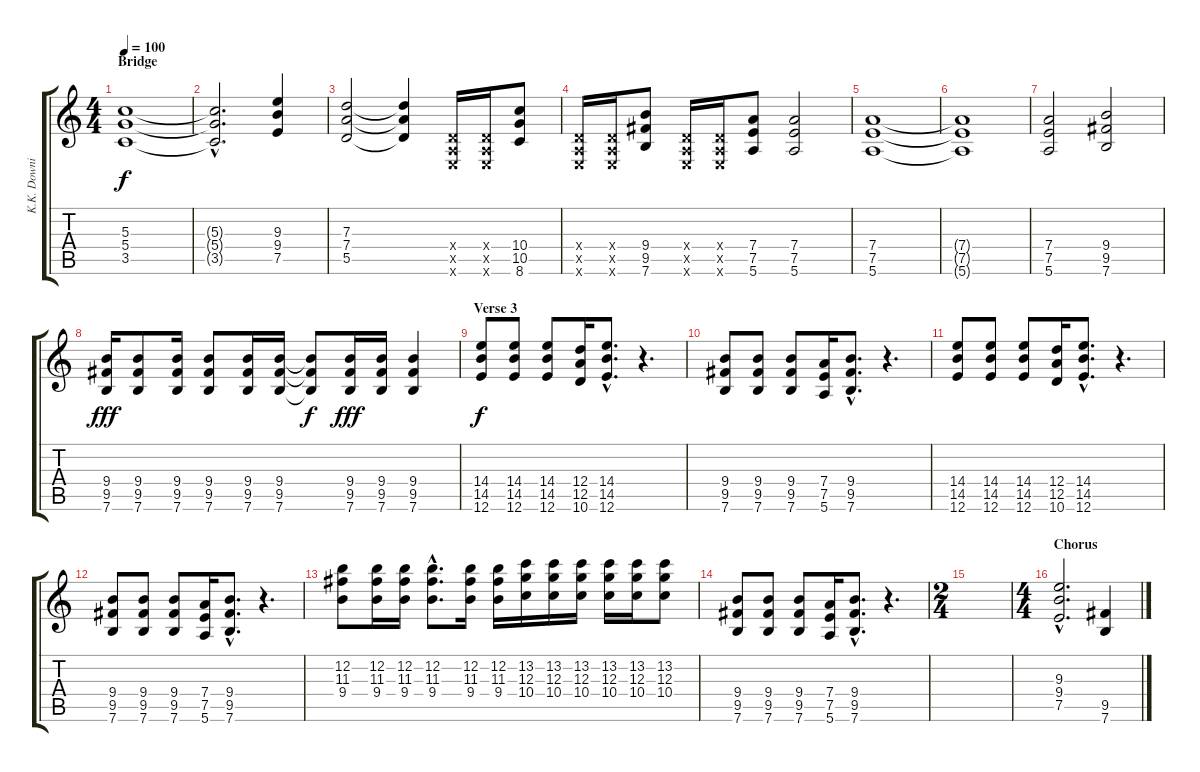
\track ("K.K. Downing" "K.K. Downi") {instrument distortionguitar}
\staff {score tabs}
\tuning (E4 B3 G3 D3 A2 E2) {hide}
\ts (4 4)
\section ("" "Bridge")
\tempo 100
\clef g2
\ks c
(5.3 5.4 3.5).1{dy f} |
(5.3{hac t} 5.4{hac t} 3.5{hac t}).2{d volume 16} (9.3 9.4 7.5).4 |
(7.3 7.4 5.5).2 (7.3{t} 7.4{t} 5.5{t}).4 (0.4{x} 0.5{x} 0.6{x}).16 (0.4{x} 0.5{x} 0.6{x}).16 (10.4 10.5 8.6).8 |
(0.4{x} 0.5{x} 0.6{x}).16 (0.4{x} 0.5{x} 0.6{x}).16 (9.4 9.5 7.6).8 (0.4{x} 0.5{x} 0.6{x}).16 (0.4{x} 0.5{x} 0.6{x}).16 (7.4 7.5 5.6).8 (7.4 7.5 5.6).2 |
(7.4 7.5 5.6).1 |
(7.4{t} 7.5{t} 5.6{t}).1 |
(7.4 7.5 5.6).2 (9.4 9.5 7.6).2 |
(9.4 9.5 7.6).16{dy fff} (9.4 9.5 7.6).8 (9.4 9.5 7.6).16 (9.4 9.5 7.6).8 (9.4 9.5 7.6).16 (9.4 9.5 7.6).16 (9.4{t} 9.5{t} 7.6{t}).8{dy f} (9.4 9.5 7.6).16{dy fff} (9.4 9.5 7.6).16 (9.4 9.5 7.6).4 |
\section ("" "Verse 3")
(14.4 14.5 12.6).8{dy f} (14.4 14.5 12.6).8 (14.4 14.5 12.6).8 (12.4 12.5 10.6).16 (14.4{hac} 14.5{hac} 12.6{hac}).8{d} r.4{d} |
(9.4 9.5 7.6).8 (9.4 9.5 7.6).8 (9.4 9.5 7.6).8 (7.4 7.5 5.6).16 (9.4{hac} 9.5{hac} 7.6{hac}).8{d} r.4{d} |
(14.4 14.5 12.6).8 (14.4 14.5 12.6).8 (14.4 14.5 12.6).8 (12.4 12.5 10.6).16 (14.4{hac} 14.5{hac} 12.6{hac}).8{d} r.4{d} |
(9.4 9.5 7.6).8 (9.4 9.5 7.6).8 (9.4 9.5 7.6).8 (7.4 7.5 5.6).16 (9.4{hac} 9.5{hac} 7.6{hac}).8{d} r.4{d} |
(12.2 11.3 9.4).8 (12.2 11.3 9.4).16 (12.2 11.3 9.4).16 (12.2{hac} 11.3{hac} 9.4{hac}).8{d} (12.2 11.3 9.4).16 (12.2 11.3 9.4).16 (13.2 12.3 10.4).16 (13.2 12.3 10.4).16 (13.2 12.3 10.4).16 (13.2 12.3 10.4).16 (13.2 12.3 10.4).16 (13.2 12.3 10.4).8 |
(9.4 9.5 7.6).8 (9.4 9.5 7.6).8 (9.4 9.5 7.6).8 (7.4 7.5 5.6).16 (9.4{hac} 9.5{hac} 7.6{hac}).8{d} r.4{d} |
\ts (2 4)
|
\ts (4 4)
\section ("" "Chorus ")
(9.3{hac} 9.4{hac} 7.5{hac}).2{d} (9.5 7.6).4
